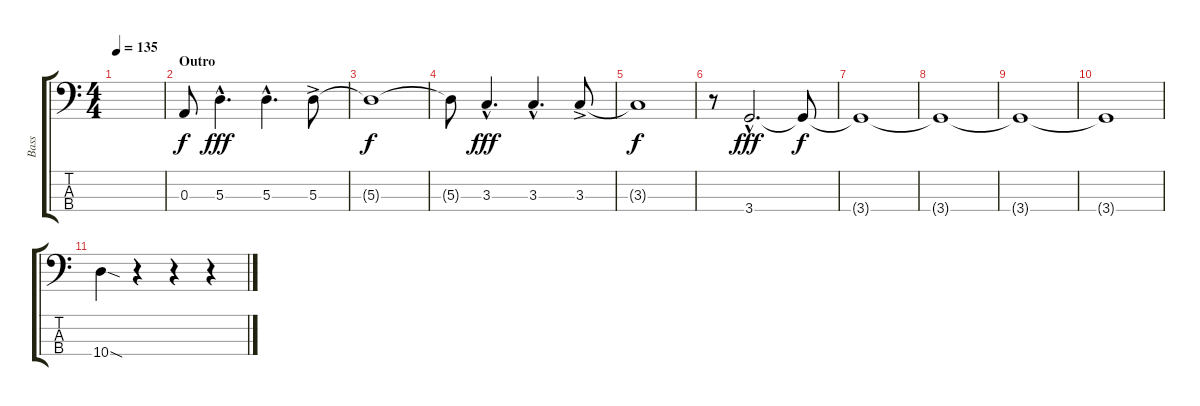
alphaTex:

\track ("Bass" "Bass") {instrument electricbassfinger}
\staff {score tabs}
\tuning (G2 D2 A1 E1) {hide}
\ts (4 4)
\tempo 135
\clef f4
\ks c
|
\section ("" "Outro")
0.3.8 5.3{hac}.4{d dy fff} 5.3{hac}.4{d} 5.3{ac}.8 |
5.3{t}.1{dy f} |
5.3{t}.8 3.3{hac}.4{d dy fff} 3.3{hac}.4{d} 3.3{ac}.8 |
3.3{t}.1{dy f} |
r.8 3.4{hac}.2{d dy fff} 3.4{t}.8{dy f} |
3.4{t}.1 |
3.4{t}.1 |
3.4{t}.1 |
3.4{t}.1 |
10.4{sod}.4 r.4 r.4 r.4
